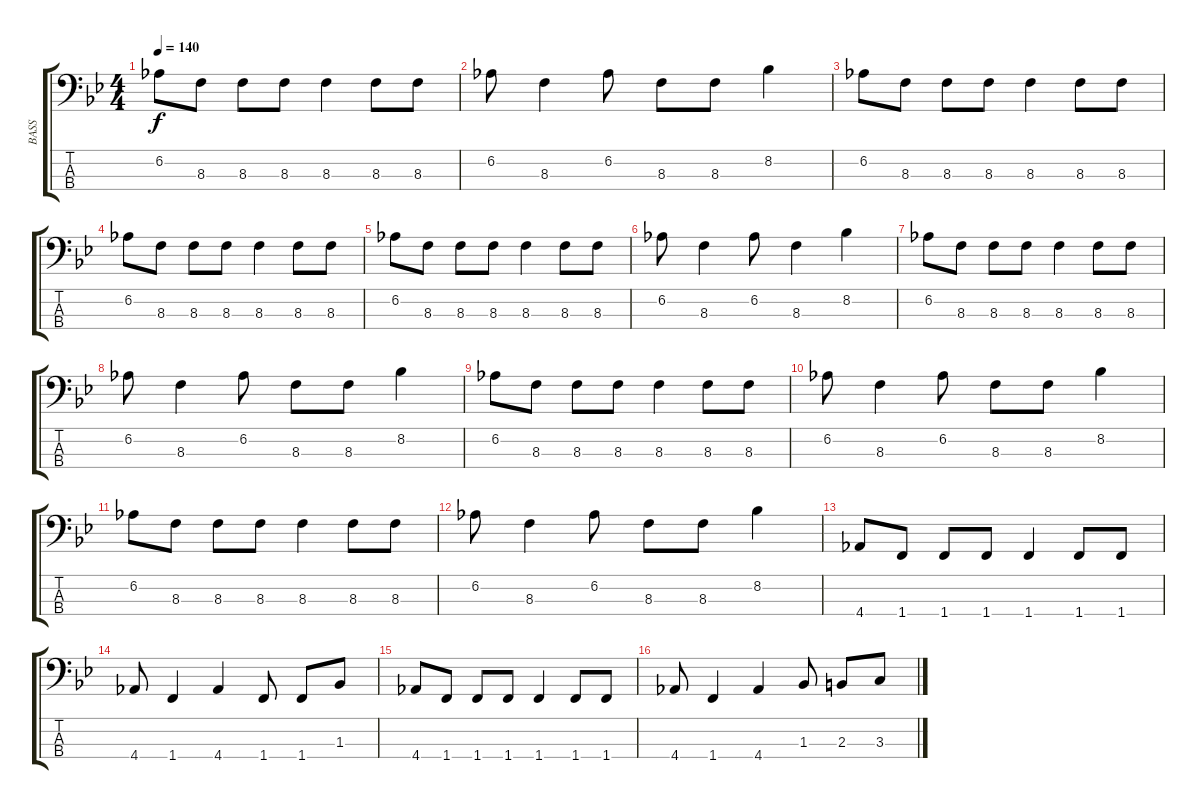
\track ("BASS" "BASS") {instrument electricbassfinger}
\staff {score tabs}
\tuning (G2 D2 A1 E1) {hide}
\ts (4 4)
\tempo 140
\clef f4
\ks bb
6.2.8{dy f} 8.3.8 8.3.8 8.3.8 8.3.4 8.3.8 8.3.8 |
6.2.8 8.3.4 6.2.8 8.3.8 8.3.8 8.2.4 |
6.2.8 8.3.8 8.3.8 8.3.8 8.3.4 8.3.8 8.3.8 |
6.2.8 8.3.8 8.3.8 8.3.8 8.3.4 8.3.8 8.3.8 |
6.2.8 8.3.8 8.3.8 8.3.8 8.3.4 8.3.8 8.3.8 |
6.2.8 8.3.4 6.2.8 8.3.4 8.2.4 |
6.2.8 8.3.8 8.3.8 8.3.8 8.3.4 8.3.8 8.3.8 |
6.2.8 8.3.4 6.2.8 8.3.8 8.3.8 8.2.4 |
6.2.8 8.3.8 8.3.8 8.3.8 8.3.4 8.3.8 8.3.8 |
6.2.8 8.3.4 6.2.8 8.3.8 8.3.8 8.2.4 |
6.2.8 8.3.8 8.3.8 8.3.8 8.3.4 8.3.8 8.3.8 |
6.2.8 8.3.4 6.2.8 8.3.8 8.3.8 8.2.4 |
4.4.8 1.4.8 1.4.8 1.4.8 1.4.4 1.4.8 1.4.8 |
4.4.8 1.4.4 4.4.4 1.4.8 1.4.8 1.3.8 |
4.4.8 1.4.8 1.4.8 1.4.8 1.4.4 1.4.8 1.4.8 |
4.4.8 1.4.4 4.4.4 1.3.8 2.3.8 3.3.8
